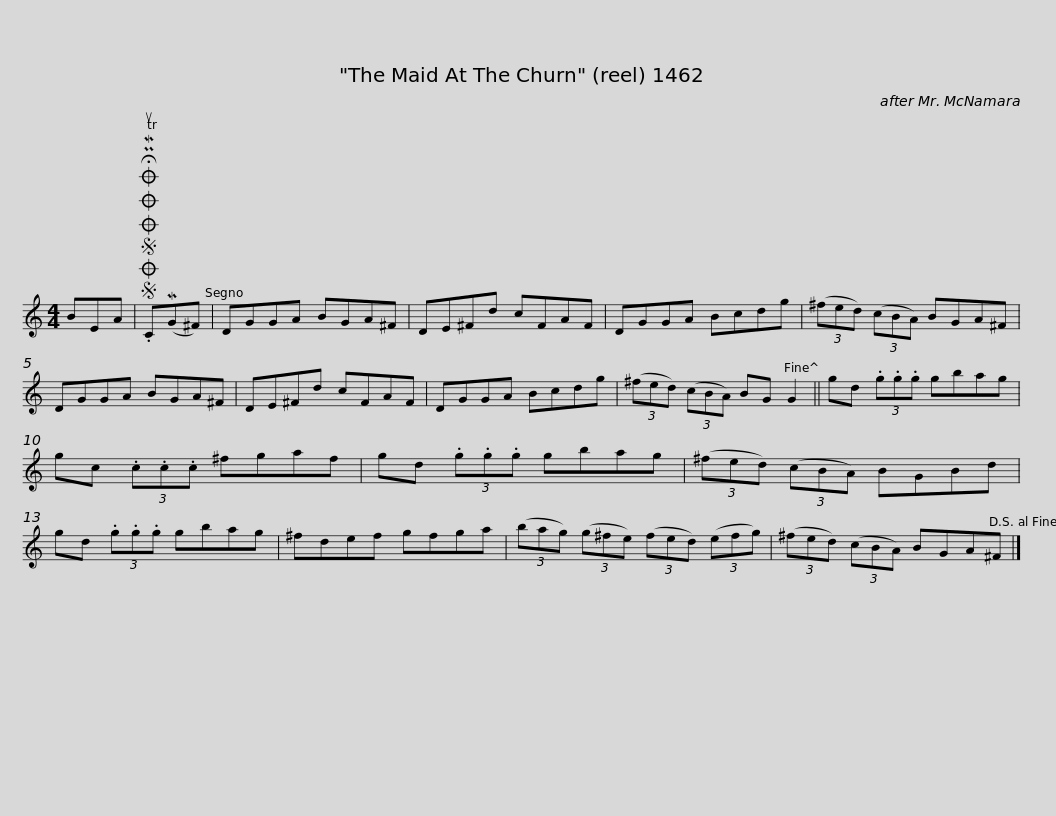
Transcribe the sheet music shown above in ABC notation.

X:1
L:1/8
M:4/4
I:linebreak $
K:C
V:1 treble
V:1
 BEA |SOSOOO .!fermata!PMTuC(MG^F) | DGGA BGA^F | DE^Fd cFAF | DGGA Bcdg | %5
 (3(^fed) (3(cBA) BGA^F |$ DGGA BGA^F | DE^Fd cFAF | DGGA Bcdg | (3(^fed) (3(cBA) BG G2 || %10
 gd (3.g.g.g gbag |$ gc (3.c.c.c ^fgaf | gd (3.g.g.g gbag | (3(^fed) (3(cBA) BGBd | gd (3.g.g.g gbag | %15
 ^fdef gfga |$ (3(bag) (3(g^fe) (3(fed) (3(efg) | (3(^fed) (3(cBA) BGA^F |] %18
